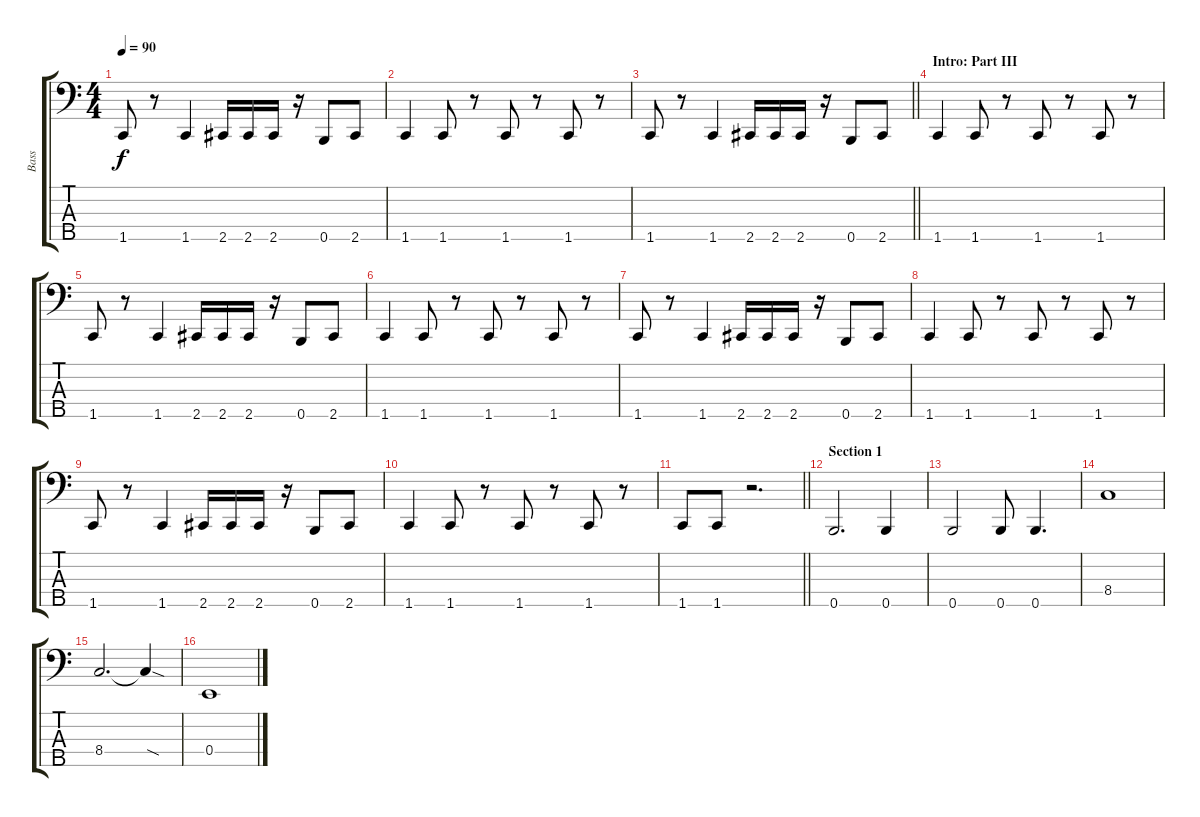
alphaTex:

\track ("Bass" "Bass") {instrument electricbasspick}
\staff {score tabs}
\tuning (G2 D2 A1 E1 B0) {hide}
\ts (4 4)
\tempo 90
\clef f4
\ks c
1.5.8{dy f} r.8 1.5.4 2.5.16 2.5.16 2.5.16 r.16 0.5.8 2.5.8 |
1.5.4 1.5.8 r.8 1.5.8 r.8 1.5.8 r.8 |
\barLineRight lightlight
1.5.8 r.8 1.5.4 2.5.16 2.5.16 2.5.16 r.16 0.5.8 2.5.8 |
\section ("" "Intro: Part III")
1.5.4 1.5.8 r.8 1.5.8 r.8 1.5.8 r.8 |
1.5.8 r.8 1.5.4 2.5.16 2.5.16 2.5.16 r.16 0.5.8 2.5.8 |
1.5.4 1.5.8 r.8 1.5.8 r.8 1.5.8 r.8 |
1.5.8 r.8 1.5.4 2.5.16 2.5.16 2.5.16 r.16 0.5.8 2.5.8 |
1.5.4 1.5.8 r.8 1.5.8 r.8 1.5.8 r.8 |
1.5.8 r.8 1.5.4 2.5.16 2.5.16 2.5.16 r.16 0.5.8 2.5.8 |
1.5.4 1.5.8 r.8 1.5.8 r.8 1.5.8 r.8 |
\barLineRight lightlight
1.5.8 1.5.8 r.2{d} |
\section ("" "Section 1")
0.5.2{d} 0.5.4 |
0.5.2 0.5.8 0.5.4{d} |
8.4.1 |
8.4.2{d} 8.4{sod t}.4 |
0.4.1
